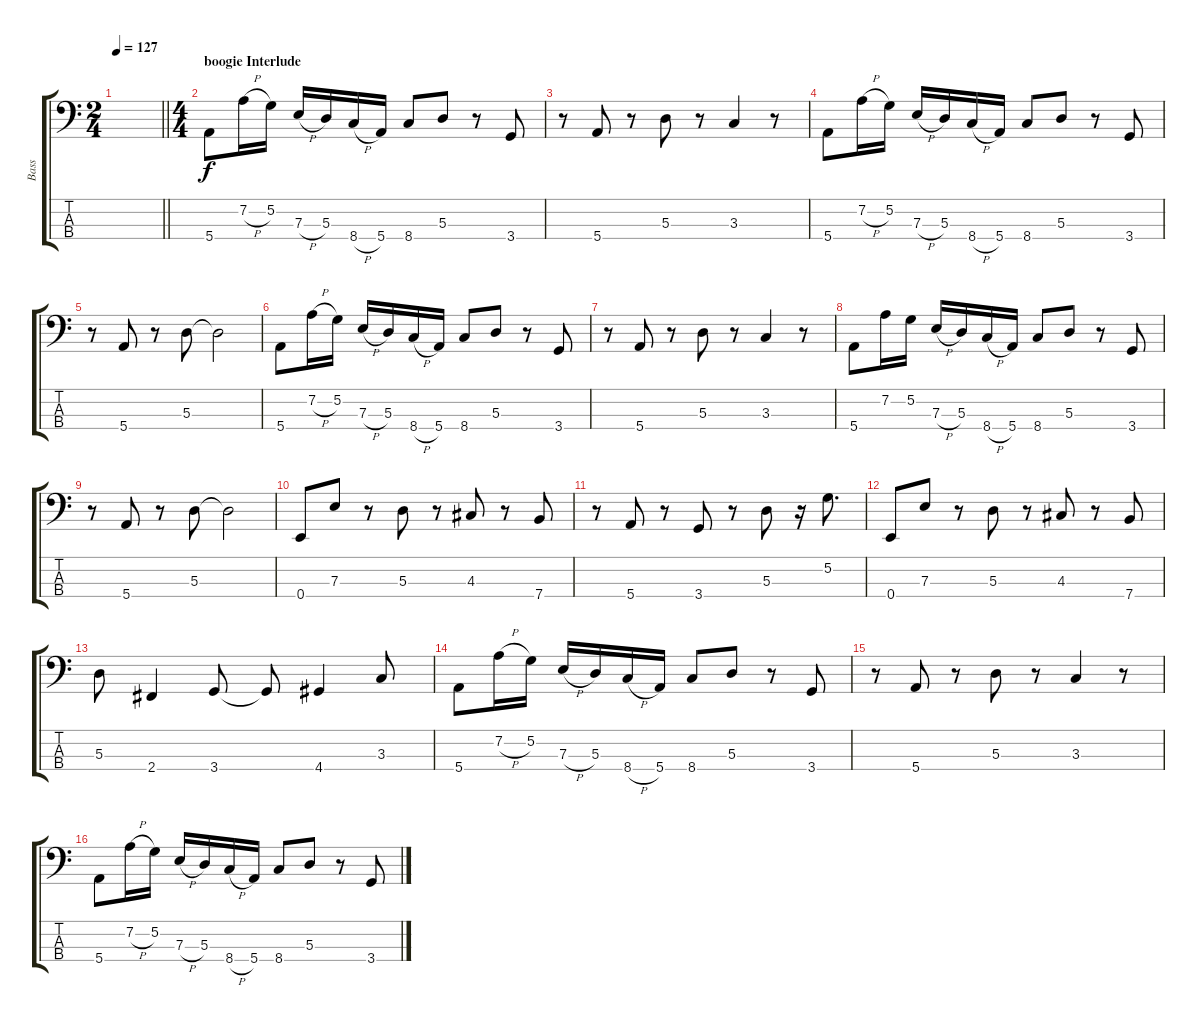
\track ("Bass" "Bass") {instrument electricbasspick}
\staff {score tabs}
\tuning (G2 D2 A1 E1) {hide}
\ts (2 4)
\tempo 127
\clef f4
\barLineRight lightlight
\ks c
|
\ts (4 4)
\section ("" "boogie Interlude")
5.4.8 7.2{h}.16 5.2.16 7.3{h}.16 5.3.16 8.4{h}.16 5.4.16 8.4.8 5.3.8 r.8 3.4.8 |
r.8 5.4.8 r.8 5.3.8 r.8 3.3.4 r.8 |
5.4.8 7.2{h}.16 5.2.16 7.3{h}.16 5.3.16 8.4{h}.16 5.4.16 8.4.8 5.3.8 r.8 3.4.8 |
r.8 5.4.8 r.8 5.3.8 5.3{t}.2 |
5.4.8 7.2{h}.16 5.2.16 7.3{h}.16 5.3.16 8.4{h}.16 5.4.16 8.4.8 5.3.8 r.8 3.4.8 |
r.8 5.4.8 r.8 5.3.8 r.8 3.3.4 r.8 |
5.4.8 7.2.16 5.2.16 7.3{h}.16 5.3.16 8.4{h}.16 5.4.16 8.4.8 5.3.8 r.8 3.4.8 |
r.8 5.4.8 r.8 5.3.8 5.3{t}.2 |
0.4.8 7.3.8 r.8 5.3.8 r.8 4.3.8 r.8 7.4.8 |
r.8 5.4.8 r.8 3.4.8 r.8 5.3.8 r.16 5.2.8{d} |
0.4.8 7.3.8 r.8 5.3.8 r.8 4.3.8 r.8 7.4.8 |
5.3.8 2.4.4 3.4.8 3.4{t}.8 4.4.4 3.3.8 |
5.4.8 7.2{h}.16 5.2.16 7.3{h}.16 5.3.16 8.4{h}.16 5.4.16 8.4.8 5.3.8 r.8 3.4.8 |
r.8 5.4.8 r.8 5.3.8 r.8 3.3.4 r.8 |
5.4.8 7.2{h}.16 5.2.16 7.3{h}.16 5.3.16 8.4{h}.16 5.4.16 8.4.8 5.3.8 r.8 3.4.8
